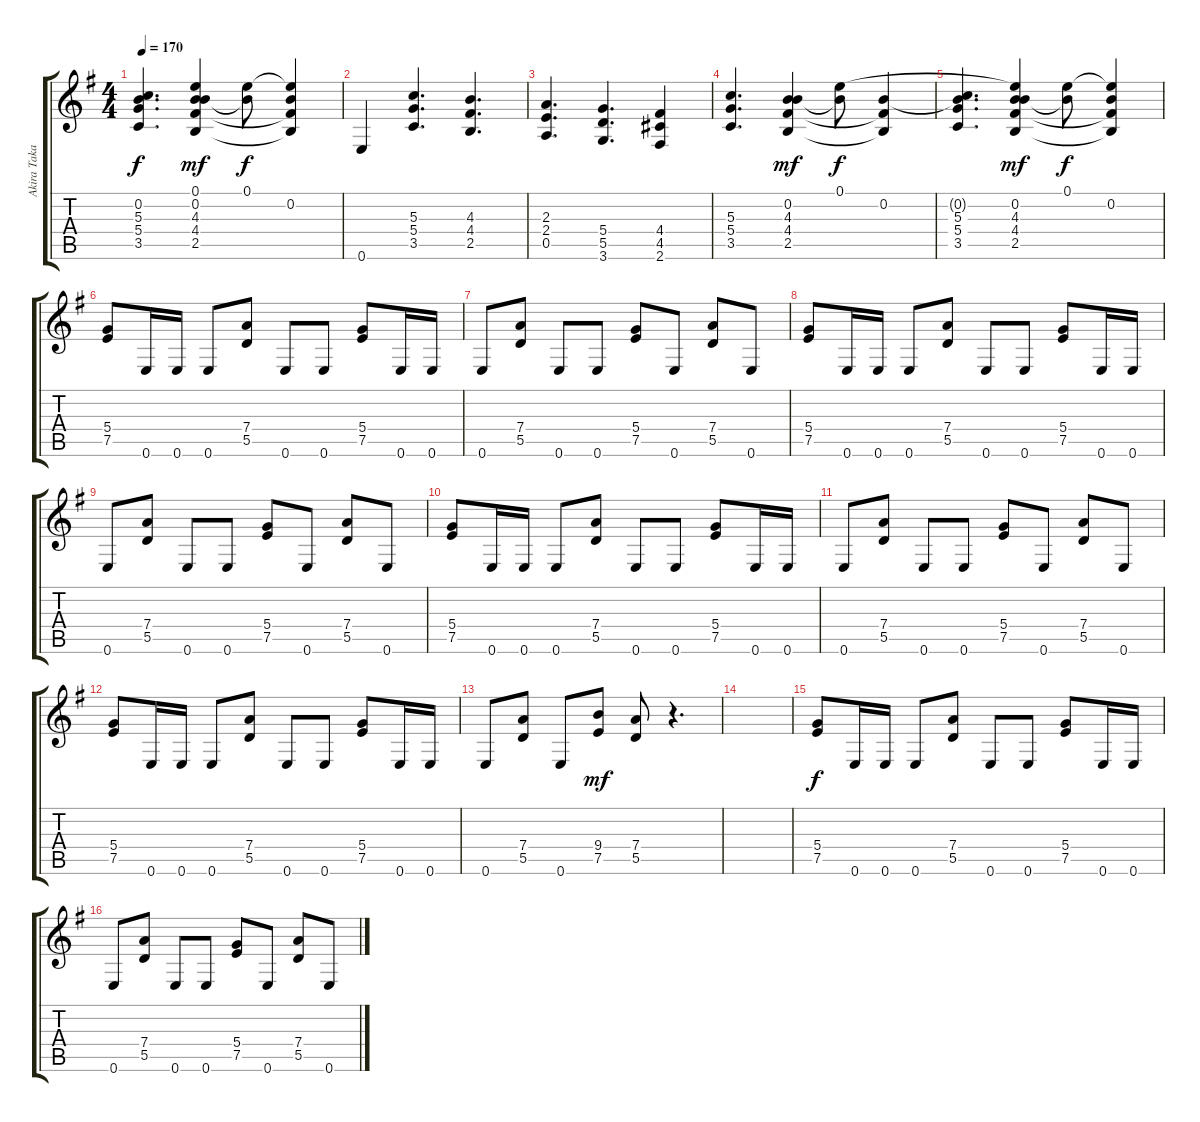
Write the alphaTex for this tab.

\track ("Akira Takasaki Rhythm" "Akira Taka") {instrument distortionguitar}
\staff {score tabs}
\tuning (E4 B3 G3 D3 A2 E2) {hide}
\ts (4 4)
\tempo 170
\clef g2
\ks eminor
(0.2{t} 5.3 5.4 3.5).4{d dy f} (0.1{t} 0.2 4.3 4.4 2.5).4{dy mf} (0.1 0.2{t}).8{dy f} (0.1{t} 0.2 4.4{t} 2.5{t}).4 |
0.6.4 (5.3 5.4 3.5).4{d} (4.3 4.4 2.5).4{d} |
(2.3 2.4 0.5).4{d} (5.4 5.5 3.6).4{d} (4.4 4.5 2.6).4 |
(5.3 5.4 3.5).4{d} (0.2 4.3 4.4 2.5).4{dy mf} (0.1 0.2{t}).8{dy f} (0.2 4.4{t} 2.5{t}).4 |
(0.2{t} 5.3 5.4 3.5).4{d} (0.1{t} 0.2 4.3 4.4 2.5).4{dy mf} (0.1 0.2{t}).8{dy f} (0.1{t} 0.2 4.4{t} 2.5{t}).4 |
(5.4 7.5).8 0.6.16 0.6.16 0.6.8 (7.4 5.5).8 0.6.8 0.6.8 (5.4 7.5).8 0.6.16 0.6.16 |
0.6.8 (7.4 5.5).8 0.6.8 0.6.8 (5.4 7.5).8 0.6.8 (7.4 5.5).8 0.6.8 |
(5.4 7.5).8 0.6.16 0.6.16 0.6.8 (7.4 5.5).8 0.6.8 0.6.8 (5.4 7.5).8 0.6.16 0.6.16 |
0.6.8 (7.4 5.5).8 0.6.8 0.6.8 (5.4 7.5).8 0.6.8 (7.4 5.5).8 0.6.8 |
(5.4 7.5).8 0.6.16 0.6.16 0.6.8 (7.4 5.5).8 0.6.8 0.6.8 (5.4 7.5).8 0.6.16 0.6.16 |
0.6.8 (7.4 5.5).8 0.6.8 0.6.8 (5.4 7.5).8 0.6.8 (7.4 5.5).8 0.6.8 |
(5.4 7.5).8 0.6.16 0.6.16 0.6.8 (7.4 5.5).8 0.6.8 0.6.8 (5.4 7.5).8 0.6.16 0.6.16 |
0.6.8 (7.4 5.5).8 0.6.8 (9.4 7.5).8{dy mf} (7.4 5.5).8 r.4{d} |
|
(5.4 7.5).8{dy f} 0.6.16 0.6.16 0.6.8 (7.4 5.5).8 0.6.8 0.6.8 (5.4 7.5).8 0.6.16 0.6.16 |
0.6.8 (7.4 5.5).8 0.6.8 0.6.8 (5.4 7.5).8 0.6.8 (7.4 5.5).8 0.6.8
